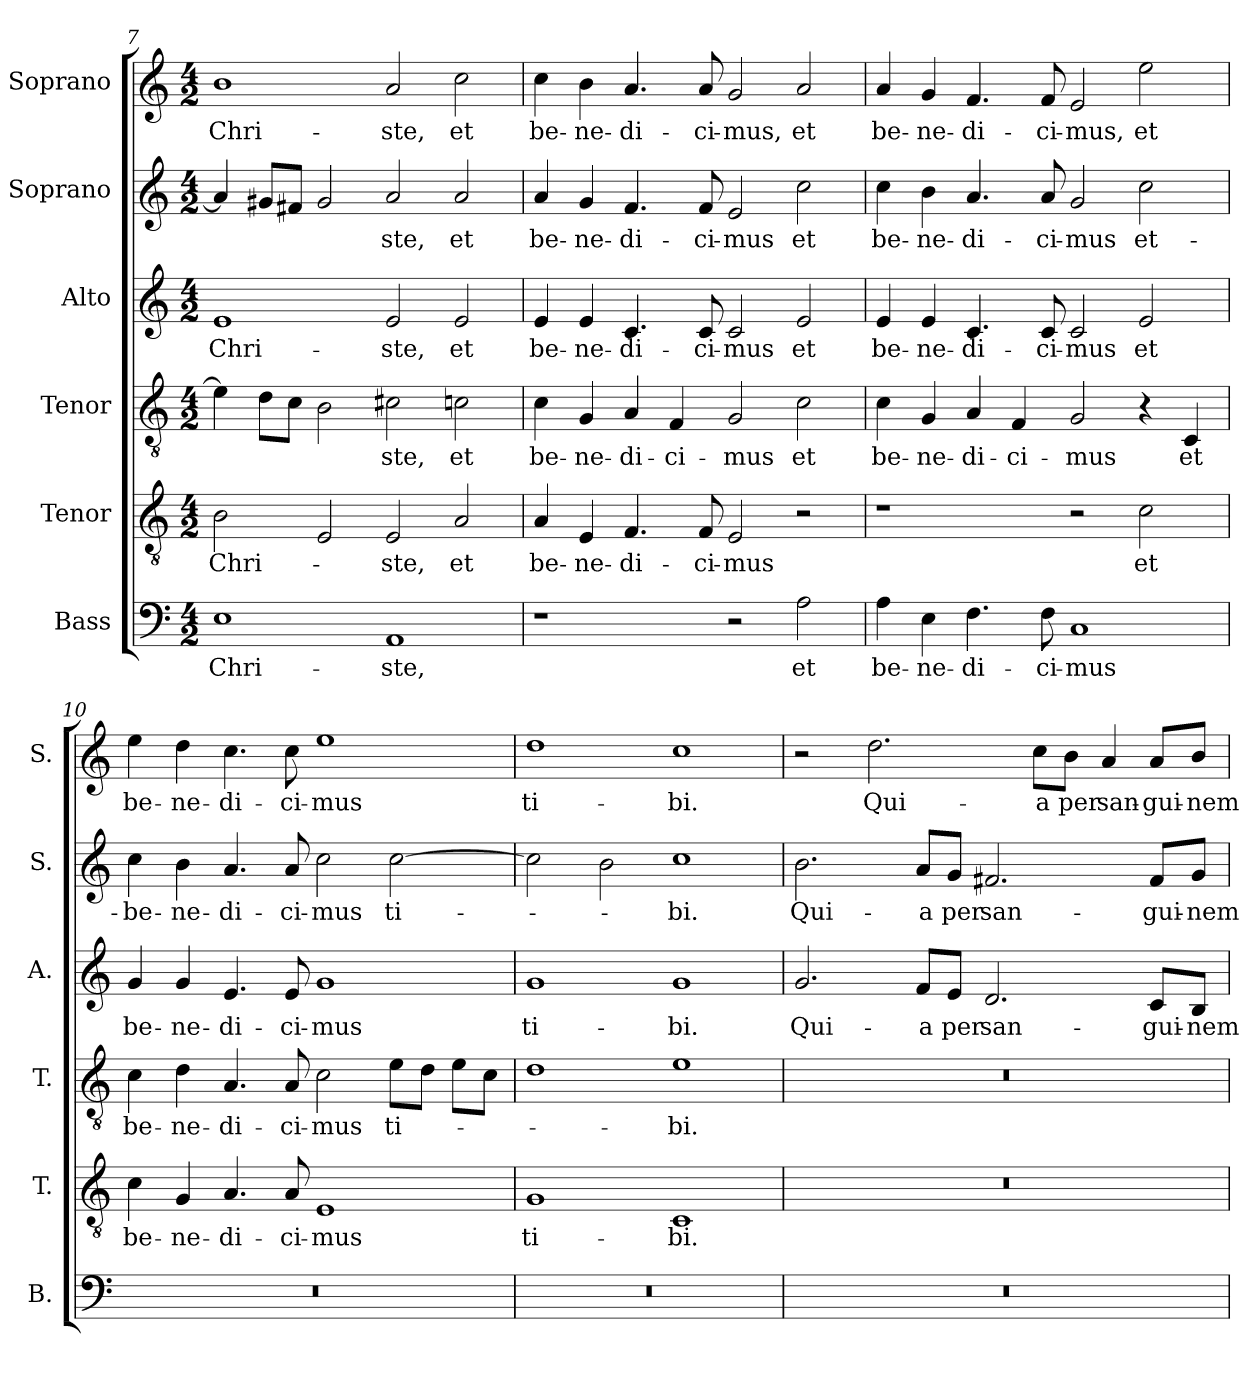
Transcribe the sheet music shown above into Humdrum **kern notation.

**kern	**text	**kern	**text	**kern	**text	**kern	**text	**kern	**text	**kern	**text
*part6	*part6	*part5	*part5	*part4	*part4	*part3	*part3	*part2	*part2	*part1	*part1
*staff6	*staff6	*staff5	*staff5	*staff4	*staff4	*staff3	*staff3	*staff2	*staff2	*staff1	*staff1
*I"Bass	*	*I"Tenor	*	*I"Tenor	*	*I"Alto	*	*I"Soprano	*	*I"Soprano	*
*I'B.	*	*I'T.	*	*I'T.	*	*I'A.	*	*I'S.	*	*I'S.	*
*clefF4	*	*clefGv2	*	*clefGv2	*	*clefG2	*	*clefG2	*	*clefG2	*
*k[]	*	*k[]	*	*k[]	*	*k[]	*	*k[]	*	*k[]	*
*M4/2	*	*M4/2	*	*M4/2	*	*M4/2	*	*M4/2	*	*M4/2	*
=7	=7	=7	=7	=7	=7	=7	=7	=7	=7	=7	=7
!	!LO:LY:b	!	!LO:LY:b	!	!	!	!LO:LY:b	!	!	!	!LO:LY:b
1E	Chri-	2B\	Chri-	4e\]	.	1e	Chri-	4a/]	.	1b	Chri-
.	.	.	.	8d\L	.	.	.	8g#X/L	.	.	.
.	.	.	.	8c\J	.	.	.	8f#X/J	.	.	.
.	.	2E/	.	2B\	.	.	.	2g#/	.	.	.
!	!LO:LY:b	!	!LO:LY:b	!	!LO:LY:b	!	!LO:LY:b	!	!LO:LY:b	!	!LO:LY:b
1AA	-ste,	2E/	-ste,	2c#X\	-ste,	2e/	-ste,	2a/	-ste,	2a/	-ste,
!	!	!	!LO:LY:b	!	!LO:LY:b	!	!LO:LY:b	!	!LO:LY:b	!	!LO:LY:b
.	.	2A/	et	2cn\	et	2e/	et	2a/	et	2cc\	et
=8	=8	=8	=8	=8	=8	=8	=8	=8	=8	=8	=8
!	!	!	!LO:LY:b	!	!LO:LY:b	!	!LO:LY:b	!	!LO:LY:b	!	!LO:LY:b
1r	.	4A/	be-	4c\	be-	4e/	be-	4a/	be-	4cc\	be-
!	!	!	!LO:LY:b	!	!LO:LY:b	!	!LO:LY:b	!	!LO:LY:b	!	!LO:LY:b
.	.	4E/	-ne-	4G/	-ne-	4e/	-ne-	4g/	-ne-	4b\	-ne-
!	!	!	!LO:LY:b	!	!LO:LY:b	!	!LO:LY:b	!	!LO:LY:b	!	!LO:LY:b
.	.	4.F/	-di-	4A/	-di-	4.c/	-di-	4.f/	-di-	4.a/	-di-
!	!	!	!	!	!LO:LY:b	!	!	!	!	!	!
.	.	.	.	4F/	-ci-	.	.	.	.	.	.
!	!	!	!LO:LY:b	!	!	!	!LO:LY:b	!	!LO:LY:b	!	!LO:LY:b
.	.	8F/	-ci-	.	.	8c/	-ci-	8f/	-ci-	8a/	-ci-
!	!	!	!LO:LY:b	!	!LO:LY:b	!	!LO:LY:b	!	!LO:LY:b	!	!LO:LY:b
2r	.	2E/	-mus	2G/	-mus	2c/	-mus	2e/	-mus	2g/	-mus,
!	!LO:LY:b	!	!	!	!LO:LY:b	!	!LO:LY:b	!	!LO:LY:b	!	!LO:LY:b
2A\	et	2r	.	2c\	et	2e/	et	2cc\	et	2a/	et
=9	=9	=9	=9	=9	=9	=9	=9	=9	=9	=9	=9
!	!LO:LY:b	!	!	!	!LO:LY:b	!	!LO:LY:b	!	!LO:LY:b	!	!LO:LY:b
4A\	be-	1r	.	4c\	be-	4e/	be-	4cc\	be-	4a/	be-
!	!LO:LY:b	!	!	!	!LO:LY:b	!	!LO:LY:b	!	!LO:LY:b	!	!LO:LY:b
4E\	-ne-	.	.	4G/	-ne-	4e/	-ne-	4b\	-ne-	4g/	-ne-
!	!LO:LY:b	!	!	!	!LO:LY:b	!	!LO:LY:b	!	!LO:LY:b	!	!LO:LY:b
4.F\	-di-	.	.	4A/	-di-	4.c/	-di-	4.a/	-di-	4.f/	-di-
!	!	!	!	!	!LO:LY:b	!	!	!	!	!	!
.	.	.	.	4F/	-ci-	.	.	.	.	.	.
!	!LO:LY:b	!	!	!	!	!	!LO:LY:b	!	!LO:LY:b	!	!LO:LY:b
8F\	-ci-	.	.	.	.	8c/	-ci-	8a/	-ci-	8f/	-ci-
!	!LO:LY:b	!	!	!	!LO:LY:b	!	!LO:LY:b	!	!LO:LY:b	!	!LO:LY:b
1C	-mus	2r	.	2G/	-mus	2c/	-mus	2g/	-mus	2e/	-mus,
!	!	!	!LO:LY:b	!	!	!	!LO:LY:b	!	!LO:LY:b	!	!LO:LY:b
.	.	2c\	et	4r	.	2e/	et	2cc\	et-	2ee\	et
!	!	!	!	!	!LO:LY:b	!	!	!	!	!	!
.	.	.	.	4C/	et	.	.	.	.	.	.
!!LO:PB:g=z
=10	=10	=10	=10	=10	=10	=10	=10	=10	=10	=10	=10
!	!	!	!LO:LY:b	!	!LO:LY:b	!	!LO:LY:b	!	!LO:LY:b	!	!LO:LY:b
0r	.	4c\	be-	4c\	be-	4g/	be-	4cc\	be-	4ee\	be-
!	!	!	!LO:LY:b	!	!LO:LY:b	!	!LO:LY:b	!	!LO:LY:b	!	!LO:LY:b
.	.	4G/	-ne-	4d\	-ne-	4g/	-ne-	4b\	-ne-	4dd\	-ne-
!	!	!	!LO:LY:b	!	!LO:LY:b	!	!LO:LY:b	!	!LO:LY:b	!	!LO:LY:b
.	.	4.A/	-di-	4.A/	-di-	4.e/	-di-	4.a/	-di-	4.cc\	-di-
!	!	!	!LO:LY:b	!	!LO:LY:b	!	!LO:LY:b	!	!LO:LY:b	!	!LO:LY:b
.	.	8A/	-ci-	8A/	-ci-	8e/	-ci-	8a/	-ci-	8cc\	-ci-
!	!	!	!LO:LY:b	!	!LO:LY:b	!	!LO:LY:b	!	!LO:LY:b	!	!LO:LY:b
.	.	1E	-mus	2c\	-mus	1g	-mus	2cc\	-mus	1ee	-mus
!	!	!	!	!	!LO:LY:b	!	!	!	!LO:LY:b	!	!
.	.	.	.	8e\L	ti-	.	.	[2cc\	ti-	.	.
.	.	.	.	8d\J	.	.	.	.	.	.	.
.	.	.	.	8e\L	.	.	.	.	.	.	.
.	.	.	.	8c\J	.	.	.	.	.	.	.
=11	=11	=11	=11	=11	=11	=11	=11	=11	=11	=11	=11
!	!	!	!LO:LY:b	!	!	!	!LO:LY:b	!	!	!	!LO:LY:b
0r	.	1G	ti-	1d	.	1g	ti-	2cc\]	.	1dd	ti-
.	.	.	.	.	.	.	.	2b\	.	.	.
!	!	!	!LO:LY:b	!	!LO:LY:b	!	!LO:LY:b	!	!LO:LY:b	!	!LO:LY:b
.	.	1C	-bi.	1e	bi.	1g	-bi.	1cc	-bi.	1cc	-bi.
=12	=12	=12	=12	=12	=12	=12	=12	=12	=12	=12	=12
!	!	!	!	!	!	!	!LO:LY:b	!	!LO:LY:b	!	!
0r	.	0r	.	0r	.	2.g/	Qui-	2.b\	Qui-	2r	.
!	!	!	!	!	!	!	!	!	!	!	!LO:LY:b
.	.	.	.	.	.	.	.	.	.	2.dd\	Qui-
!	!	!	!	!	!	!	!LO:LY:b	!	!LO:LY:b	!	!
.	.	.	.	.	.	8f/L	-a	8a/L	-a	.	.
!	!	!	!	!	!	!	!LO:LY:b	!	!LO:LY:b	!	!
.	.	.	.	.	.	8e/J	per	8g/J	per	.	.
!	!	!	!	!	!	!	!LO:LY:b	!	!LO:LY:b	!	!
.	.	.	.	.	.	2.d/	san-	2.f#X/	san-	.	.
!	!	!	!	!	!	!	!	!	!	!	!LO:LY:b
.	.	.	.	.	.	.	.	.	.	8cc\L	-a
!	!	!	!	!	!	!	!	!	!	!	!LO:LY:b
.	.	.	.	.	.	.	.	.	.	8b\J	per
!	!	!	!	!	!	!	!	!	!	!	!LO:LY:b
.	.	.	.	.	.	.	.	.	.	4a/	san-
!	!	!	!	!	!	!	!LO:LY:b	!	!LO:LY:b	!	!LO:LY:b
.	.	.	.	.	.	8c/L	-gui-	8f#/L	-gui-	8a/L	-gui-
!	!	!	!	!	!	!	!LO:LY:b	!	!LO:LY:b	!	!LO:LY:b
.	.	.	.	.	.	8B/J	-nem	8g/J	-nem	8b/J	-nem
=	=	=	=	=	=	=	=	=	=	=	=
*-	*-	*-	*-	*-	*-	*-	*-	*-	*-	*-	*-
